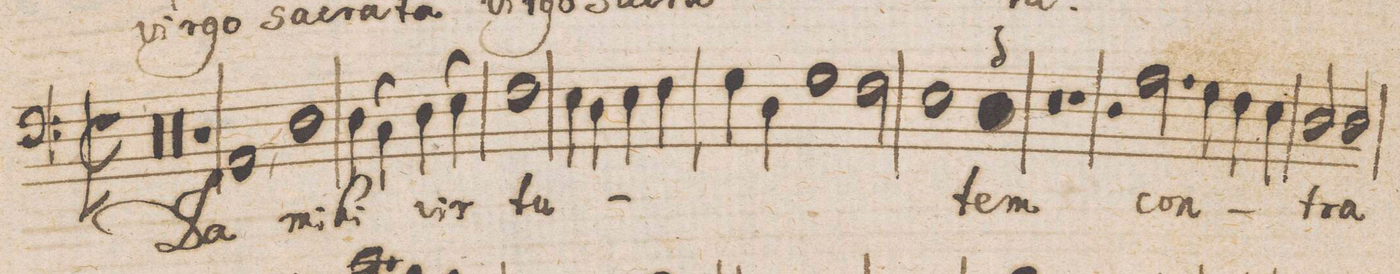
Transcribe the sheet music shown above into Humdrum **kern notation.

**kern	**text
*I"Baſso.	*
*clefF4	*
*k[]	*
*met(C|)	*
*M2/1	*
*M2/1	*
*met(C|)	*
*mmet(c|)	*
00r	.
=35-	=35-
=36-	=36-
00r	.
=37-	=37-
=38-	=38-
1r	.
1AA,<	Da
=39-	=39-
1D	mi-
4D\	-hi
(>4C\	.
4D\)	vir-
(>4E\	.
=40-	=40-
1F)	-tu-
4E\	.
4D\	.
4E\	.
4F\	.
=41-	=41-
4G\	.
4D\	.
1G	.
2F\	.
=42-	=42-
1E	.
*col	*
1D	-tem
*Xcol	*
=43-	=43-
0r	.
=44-	=44-
1r	.
2r	.
2.A\	con-
=45-	=45-
4G\	.
4F\	.
4E\	.
2D/	.
2D/	-tra
=46-	=46-
*-	*-
